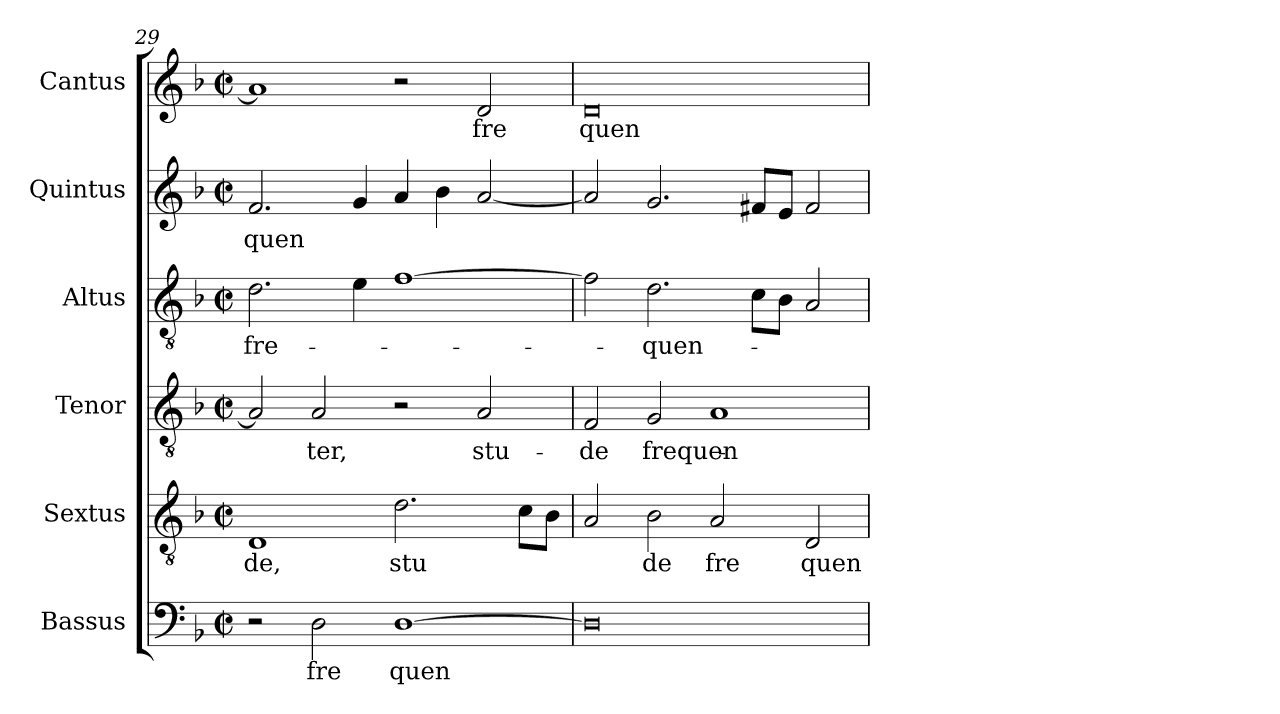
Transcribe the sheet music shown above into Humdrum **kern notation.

**kern	**text	**kern	**text	**kern	**text	**kern	**text	**kern	**text	**kern	**text
*part6	*part6	*part5	*part5	*part4	*part4	*part3	*part3	*part2	*part2	*part1	*part1
*staff6	*staff6	*staff5	*staff5	*staff4	*staff4	*staff3	*staff3	*staff2	*staff2	*staff1	*staff1
*I"Bassus	*	*I"Sextus	*	*I"Tenor	*	*I"Altus	*	*I"Quintus	*	*I"Cantus	*
*clefF4	*	*clefGv2	*	*clefGv2	*	*clefGv2	*	*clefG2	*	*clefG2	*
*k[b-]	*	*k[b-]	*	*k[b-]	*	*k[b-]	*	*k[b-]	*	*k[b-]	*
*F:	*	*F:	*	*F:	*	*F:	*	*F:	*	*F:	*
*M2/2	*	*M2/2	*	*M2/2	*	*M2/2	*	*M2/2	*	*M2/2	*
*met(c|)	*	*met(c|)	*	*met(c|)	*	*met(c|)	*	*met(c|)	*	*met(c|)	*
=29	=29	=29	=29	=29	=29	=29	=29	=29	=29	=29	=29
!	!	!	!LO:LY:b:cj	!	!	!	!LO:LY:b	!	!LO:LY:b	!	!
2r	.	1D	de,	2A/]	.	2.d\	fre-	2.f/	quen	1a]	.
!	!LO:LY:b:cj	!	!	!	!LO:LY:b:cj	!	!	!	!	!	!
2D\	fre	.	.	2A/	-ter,	.	.	.	.	.	.
.	.	.	.	.	.	4e\	.	4g/	.	.	.
!	!LO:LY:b	!	!LO:LY:b	!	!	!	!	!	!	!	!
[>1D	quen	2.d\	stu	2r	.	[>1f	.	4a/	.	2r	.
.	.	.	.	.	.	.	.	4b-\	.	.	.
!	!	!	!	!	!LO:LY:b:cj	!	!	!	!	!	!LO:LY:b:cj
.	.	.	.	2A/	stu-	.	.	[<2a/	.	2d/	fre
.	.	8c\L	.	.	.	.	.	.	.	.	.
.	.	8B-\J	.	.	.	.	.	.	.	.	.
=30	=30	=30	=30	=30	=30	=30	=30	=30	=30	=30	=30
!	!	!	!	!	!LO:LY:b:cj	!	!	!	!	!	!LO:LY:b:cj
0D]	.	2A/	.	2F/	-de	2f\]	.	2a/]	.	0d	quen
!	!	!	!LO:LY:b:cj	!	!LO:LY:b	!	!LO:LY:b	!	!	!	!
.	.	2B-\	de	2G/	frequen-	2.d\	-quen-	2.g/	.	.	.
!	!	!	!LO:LY:b:cj	!	!	!	!	!	!	!	!
.	.	2A/	fre	1A	.	.	.	.	.	.	.
.	.	.	.	.	.	8c\L	.	8f#/L	.	.	.
.	.	.	.	.	.	8B-\J	.	8e/J	.	.	.
!	!	!	!LO:LY:b:cj	!	!	!	!	!	!	!	!
.	.	2D/	quen	.	.	2A/	.	2f#/	.	.	.
=	=	=	=	=	=	=	=	=	=	=	=
*-	*-	*-	*-	*-	*-	*-	*-	*-	*-	*-	*-
